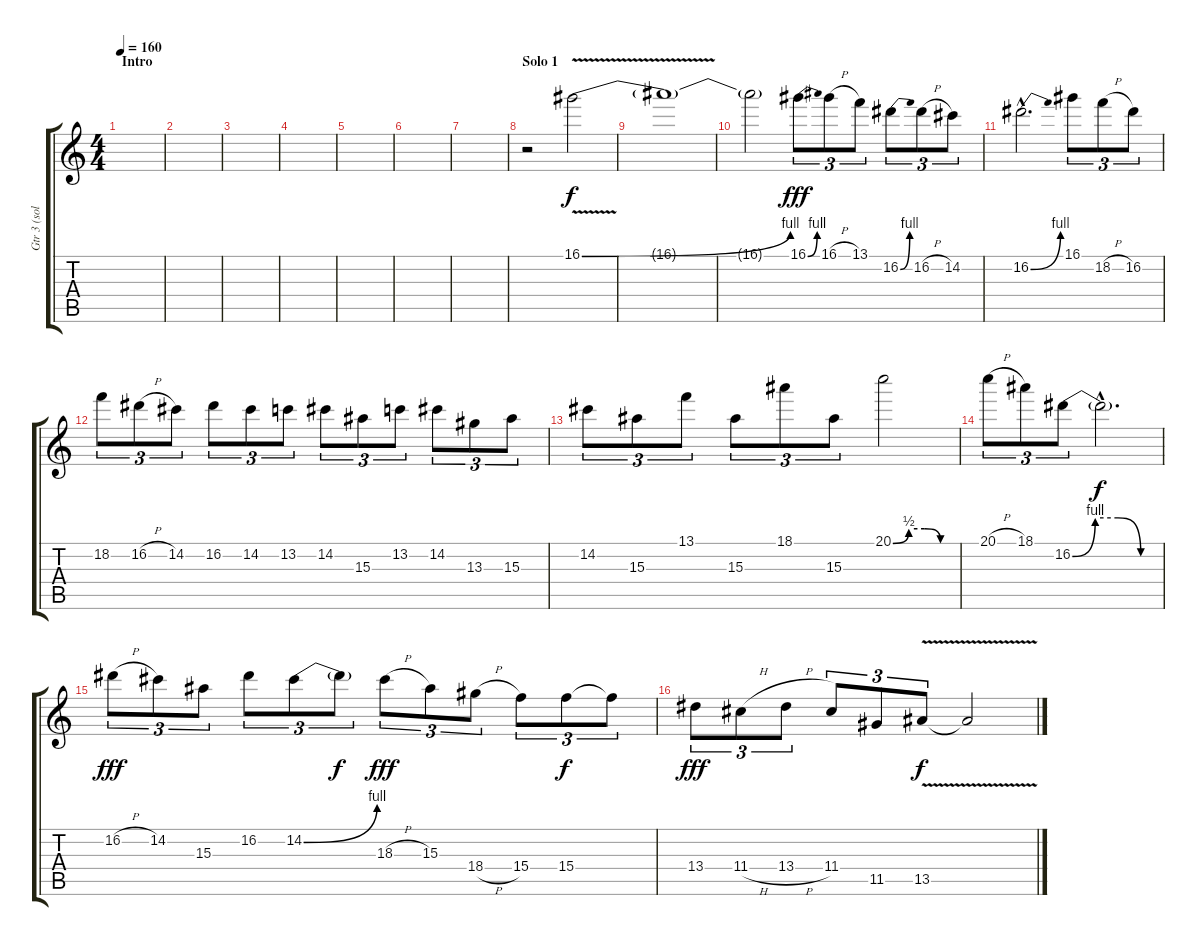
\track ("Gtr 3 (solos - fills)" "Gtr 3 (sol") {instrument overdrivenguitar}
\staff {score tabs}
\tuning (E4 B3 G3 D3 A2 E2) {hide}
\ts (4 4)
\section ("" "Intro")
\tempo 160
\clef g2
\ks c
|
|
|
|
|
|
|
\section ("" "Solo 1")
r.2 16.1{be (bend 0 0 60 4) v}.2 |
16.1{t}.1{dy f} |
16.1{t}.2 16.1{be (bend 0 0 60 4)}.8{tu (3 2) dy fff} 16.1{h}.8{tu (3 2)} 13.1.8{tu (3 2)} 16.2{be (bend 0 0 60 4)}.8{tu (3 2)} 16.2{h}.8{tu (3 2)} 14.2.8{tu (3 2)} |
16.2{be (bend 0 0 60 4) hac}.2{d} 16.1.8{tu (3 2)} 18.2{h}.8{tu (3 2)} 16.2.8{tu (3 2)} |
18.2.8{tu (3 2)} 16.2{h}.8{tu (3 2)} 14.2.8{tu (3 2)} 16.2.8{tu (3 2)} 14.2.8{tu (3 2)} 13.2.8{tu (3 2)} 14.2.8{tu (3 2)} 15.3.8{tu (3 2)} 13.2.8{tu (3 2)} 14.2.8{tu (3 2)} 13.3.8{tu (3 2)} 15.3.8{tu (3 2)} |
14.2.8{tu (3 2)} 15.3.8{tu (3 2)} 13.1.8{tu (3 2)} 15.3.8{tu (3 2)} 18.1.8{tu (3 2)} 15.3.8{tu (3 2)} 20.1{be (custom 0 0 15 2 30 2 45 0 60 0)}.2 |
20.1{h}.8{tu (3 2)} 18.1.8{tu (3 2)} 16.2{be (custom 0 0 15 4 30 4 45 0 60 0)}.8{tu (3 2)} 16.2{hac t}.2{d dy f} |
16.2{h}.8{tu (3 2) dy fff} 14.2.8{tu (3 2)} 15.3.8{tu (3 2)} 16.2.8{tu (3 2)} 14.2{be (bend 0 0 60 4)}.8{tu (3 2)} 14.2{t}.8{tu (3 2) dy f} 18.3{h}.8{tu (3 2) dy fff} 15.3.8{tu (3 2)} 18.4{h}.8{tu (3 2)} 15.4.8{tu (3 2)} 15.4.8{tu (3 2) dy f} 15.4{t}.8{tu (3 2)} |
13.4.8{tu (3 2) dy fff} 11.4{h}.8{tu (3 2)} 13.4{h}.8{tu (3 2)} 11.4.8{tu (3 2)} 11.5.8{tu (3 2)} 13.5{v}.8{tu (3 2) dy f} 13.5{t}.2
